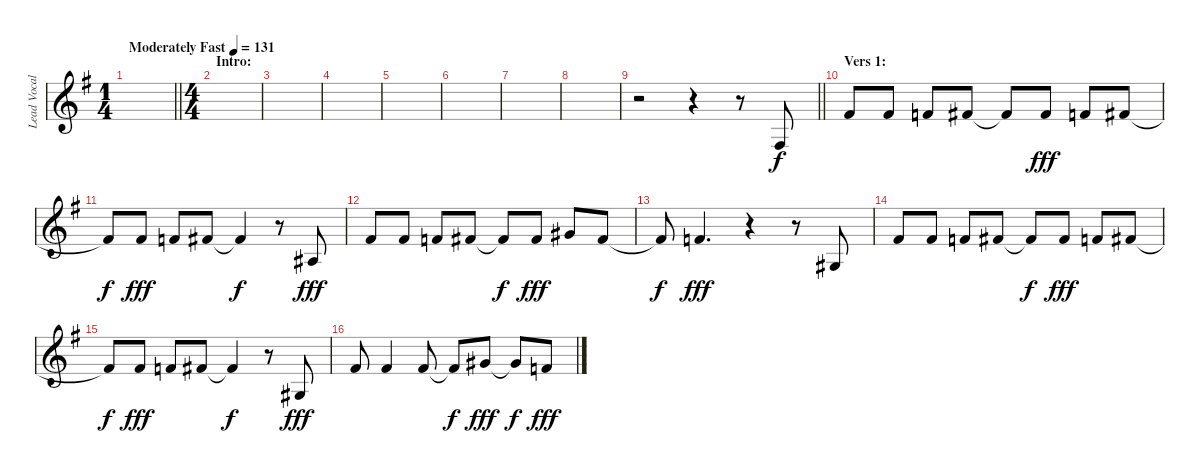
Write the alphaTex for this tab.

\track ("Lead Vocals" "Lead Vocal") {instrument brightacousticpiano}
\staff {score}
\tuning (Eb4 Bb3 Gb3 Db3 Ab2 Eb2) {hide}
\ts (1 4)
\tempo (131 "Moderately Fast")
\clef g2
\barLineRight lightlight
\ks g
|
\ts (4 4)
\section ("" "Intro:")
|
|
|
|
|
|
|
\barLineRight lightlight
r.2 r.4 r.8 5.4.8 |
\section ("" "Vers 1:")
8.2.8 8.2.8 7.2.8 8.2.8 8.2{t}.8{dy f} 8.2.8{dy fff} 7.2.8 8.2.8 |
8.2{t}.8{dy f} 8.2.8{dy fff} 7.2.8 8.2.8 8.2{t}.4{dy f} r.8 9.4.8{dy fff} |
8.2.8 8.2.8 7.2.8 8.2.8 8.2{t}.8{dy f} 8.2.8{dy fff} 10.2.8 8.2.8 |
8.2{t}.8{dy f} 7.2.4{d dy fff} r.4 r.8 7.4.8 |
8.2.8 8.2.8 7.2.8 8.2.8 8.2{t}.8{dy f} 8.2.8{dy fff} 7.2.8 8.2.8 |
8.2{t}.8{dy f} 8.2.8{dy fff} 7.2.8 8.2.8 8.2{t}.4{dy f} r.8 7.4.8{dy fff} |
8.2.8 8.2.4 8.2.8 8.2{t}.8{dy f} 10.2.8{dy fff} 10.2{t}.8{dy f} 7.2.8{dy fff}
